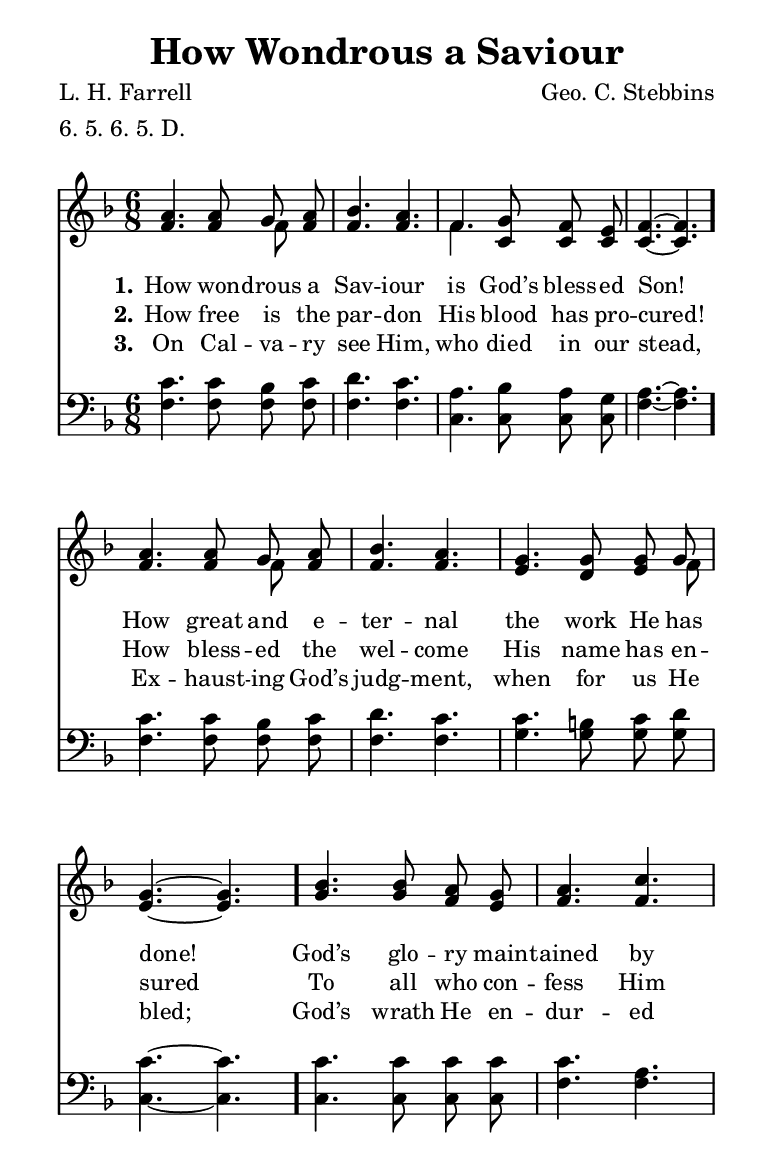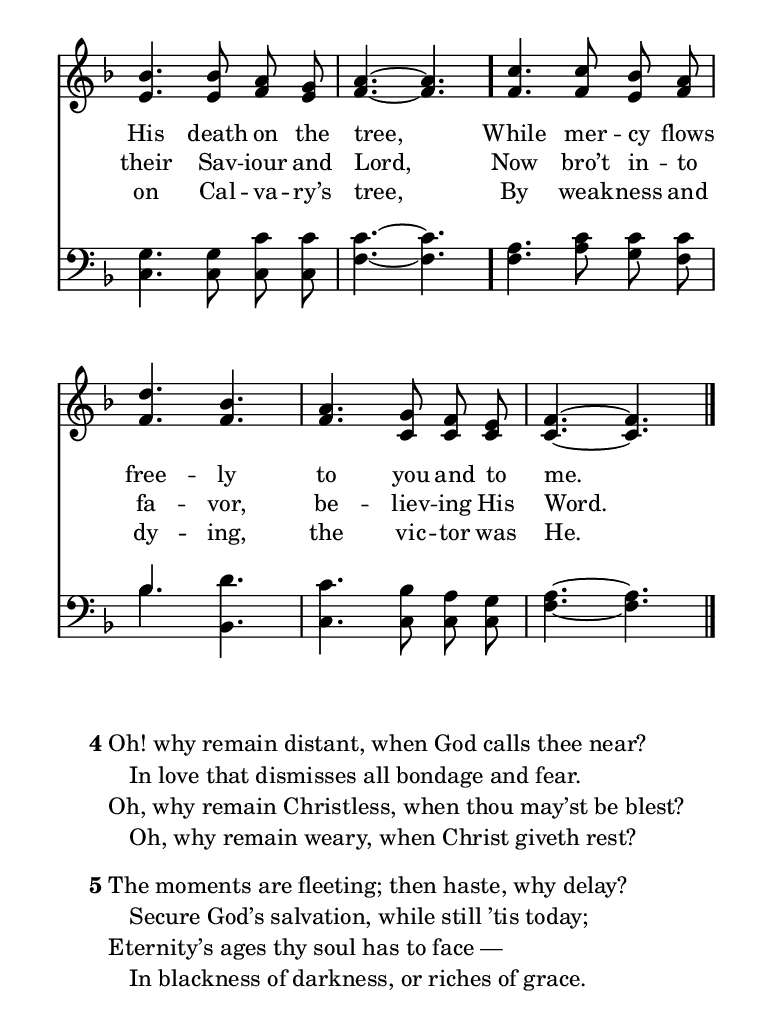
\include "common/global.ily"
\paper {
  \include "common/paper.ily"
  system-count = #(cond (is-eogsized 4) (#t #f))
}

\header{
  %gospel
  hymnnumber = "372"
  title = "How Wondrous a Saviour"
  tunename = "Take Time to Be Holy"
  meter = "6. 5. 6. 5. D."
  poet = "L. H. Farrell"
  composer = "Geo. C. Stebbins"
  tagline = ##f
}

global = {
  \include "common/overrides.ily"
  \override Staff.TimeSignature.style = #'numbered
  \time 6/8
  \override Score.MetronomeMark.transparent = ##t % hide all fermata changes too
  \tempo 8=140
  \key f \major
  \autoBeamOff
}

patternA = { c4. c8 c c | c4. c | c c8 c c | c4. c }

notesSoprano = {
\global
\relative c'' {

  \changePitch \patternA { a a g a | bes a | f g f e | f ~ f }
  \changePitch \patternA { a a g a | bes a | g g g g | g ~ g }
  \changePitch \patternA { bes bes a g | a c | bes bes a g | a ~ a }
  \changePitch \patternA { c c bes a | d bes | a g f e | f ~ f }

  \bar "|."

}
}

notesAlto = {
\global
\relative e' {

  \changePitch \patternA { f f f f | f f | f c c c | c ~ c }
  \changePitch \patternA { f f f f | f f | e d e f | e ~ e }
  \changePitch \patternA { g g f e | f f | e e f e | f ~ f }
  \changePitch \patternA { f f e f | f f | f c c c | c ~ c }

}
}

notesTenor = {
\global
\relative a {

  \changePitch \patternA { c c bes c | d c | a bes a g | a ~ a }
  \changePitch \patternA { c c bes c | d c | c b c d | c ~ c }
  \changePitch \patternA { c c c c | c a | g g c c | c ~ c }
  \changePitch \patternA { a c c c | bes d | c bes a g | a ~ a }

}
}

notesBass = {
\global
\relative f {

  \changePitch \patternA { f f f f | f f | c c c c | f ~ f }
  \changePitch \patternA { f f f f | f f | g g g g | c, ~ c }
  \changePitch \patternA { c c c c | f f | c c c c | f ~ f }
  \changePitch \patternA { f a g f | bes bes, | c c c c | f ~ f }

}
}

wordsA = \lyricmode {
\set stanza = "1."

How won -- drous a Sav -- iour is God’s bless -- ed Son! \bar "."
How great and e -- ter -- nal the work He has done! \bar "."
God’s glo -- ry main -- tained by His death on the tree, \bar "."
While mer -- cy flows free -- ly to you and to me. \bar "."

}

wordsB = \lyricmode {
\set stanza = "2."

How free is the par -- don His blood has pro -- cured!
How bless -- ed the wel -- come His name has en -- sured
To all who con -- fess Him their Sav -- iour and Lord,
Now bro’t in -- to fa -- vor, be -- liev -- ing His Word.

}

wordsC = \lyricmode {
\set stanza = "3."

On Cal -- va -- ry see Him, who died in our stead,
Ex -- haust -- ing God’s judg -- ment, when for us He bled;
God’s wrath He en -- dur -- ed on Cal -- va -- ry’s tree,
By weak -- ness and dy -- ing, the vic -- tor was He.

}

wordsD = \markuplist {

\line { Oh! why remain distant, when God calls thee near? }
\line { { \hspace #2 } In love that dismisses all bondage and fear. }
\line { Oh, why remain Christless, when thou may’st be blest? }
\line { { \hspace #2 } Oh, why remain weary, when Christ giveth rest? }

}

wordsE = \markuplist {

\line { The moments are fleeting; then haste, why delay? }
\line { { \hspace #2 } Secure God’s salvation, while still ’tis today; }
\line { Eternity’s ages thy soul has to face — }
\line { { \hspace #2 } In blackness of darkness, or riches of grace. }

}

\score {
  \context ChoirStaff <<
    \context Staff = upper <<
      \set Staff.autoBeaming = ##f
      \set ChoirStaff.systemStartDelimiter = #'SystemStartBar
      \set ChoirStaff.printPartCombineTexts = ##f
      \partcombine #'(2 . 11) \notesSoprano \notesAlto
      \context NullVoice = sopranos { \voiceOne << \notesSoprano >> }
      \context Lyrics = one   \lyricsto sopranos \wordsA
      \context Lyrics = two   \lyricsto sopranos \wordsB
      \context Lyrics = three \lyricsto sopranos \wordsC
    >>
    \context Staff = men <<
      \set Staff.autoBeaming = ##f
      \clef bass
      \set ChoirStaff.printPartCombineTexts = ##f
      \partcombine #'(2 . 11) \notesTenor \notesBass
    >>
  >>
  \layout {
    \include "common/layout.ily"
  }
  #(cond ((ly:get-option 'eog-midi-permitted) #{ \midi{
    \include "common/midi.ily"
  } #}))
}

\markup { \fill-line { \column {
  \line{ \bold 4 \column { \wordsD } } \combine \null \vspace #0.4
  \line{ \bold 5 \column { \wordsE } }
  \vspace #1
} } }

\version "2.19.49"  % necessary for upgrading to future LilyPond versions.

% vi:set et ts=2 sw=2 ai nocindent syntax=lilypond:
